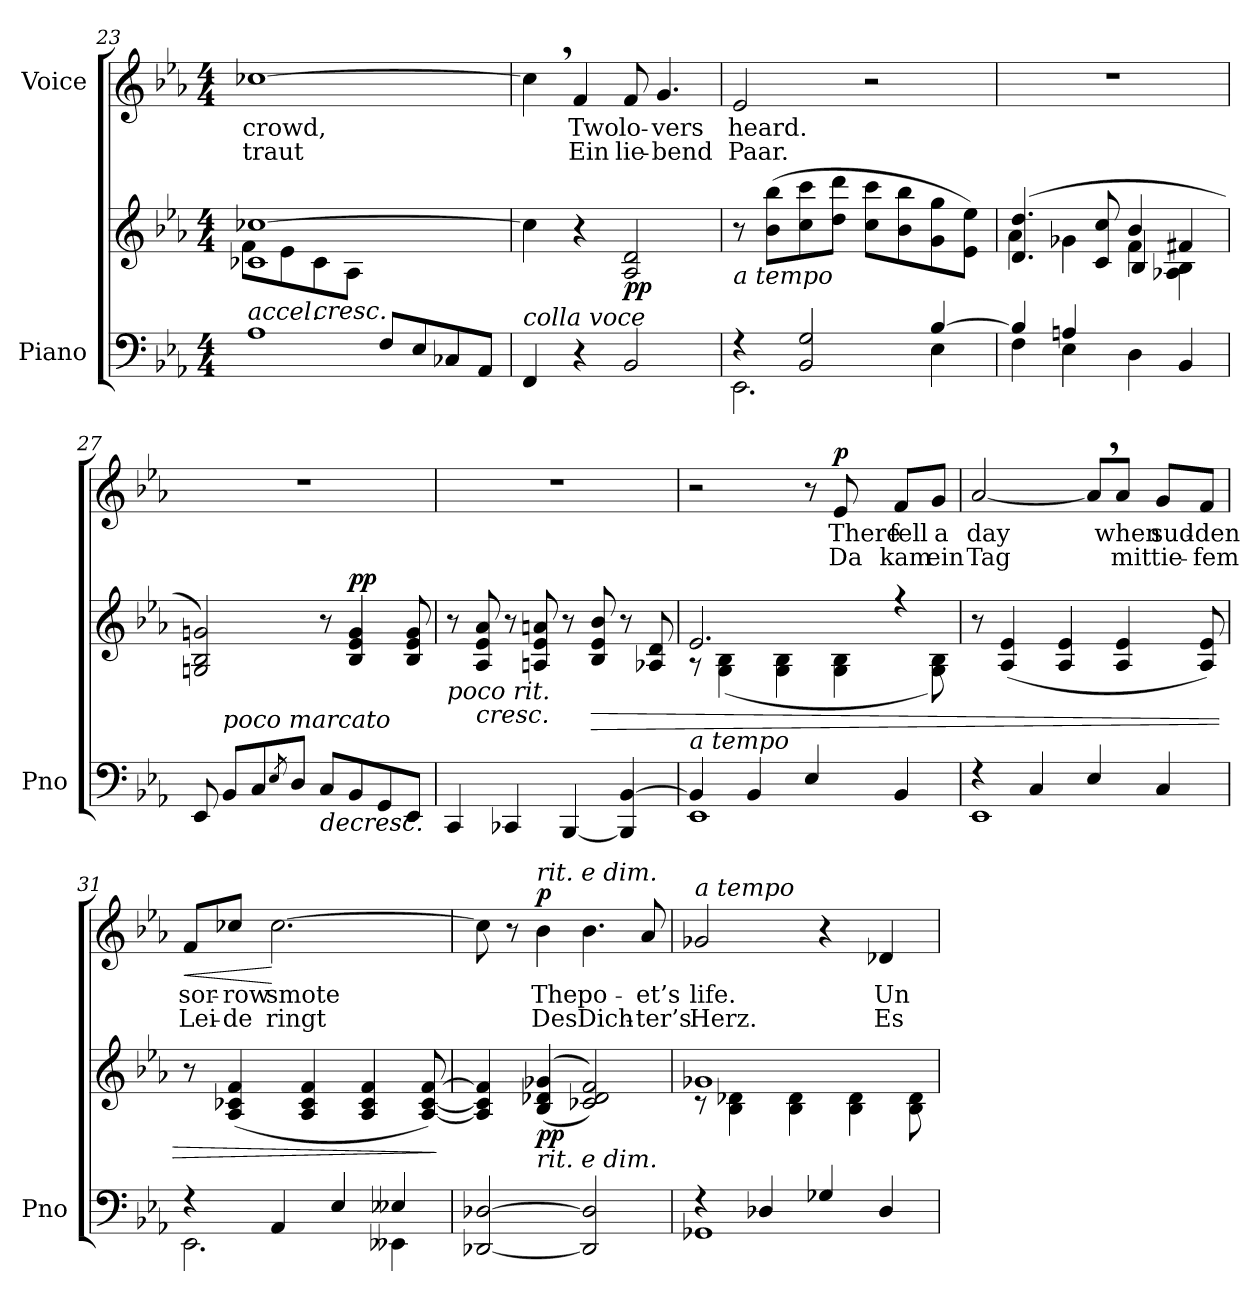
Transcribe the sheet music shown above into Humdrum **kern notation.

**kern	**kern	**dynam	**kern	**text	**text	**dynam
*part2	*part2	*part2	*part1	*part1	*part1	*part1
*staff3	*staff2	*staff2/3	*staff1	*staff1	*staff1	*staff1
*I"Piano	*	*	*I"Voice	*	*	*
*I'Pno	*	*	*	*	*	*
*clefF4	*clefG2	*	*clefG2	*	*	*
*k[b-e-a-]	*k[b-e-a-]	*	*k[b-e-a-]	*	*	*
*M4/4	*M4/4	*	*M4/4	*	*	*
=23	=23	=23	=23	=23	=23	=23
*^	*^	*	*	*	*	*
!LO:TX:i:t=accel.	!	!	!	!	!	!	!	!
2ryy	1A-	1c-X [1cc-X	8f\L	.	[1cc-X	crowd,	traut	.
.	.	.	8e-\	.	.	.	.	.
!	!	!	!	!LO:HP:b	!	!	!	!
.	.	.	8c-\	<	.	.	.	.
.	.	.	8A-\J	.	.	.	.	.
8F/L	.	.	2ryy	.	.	.	.	.
8E-/	.	.	.	.	.	.	.	.
8C-X/	.	.	.	.	.	.	.	.
8AA-/J	.	.	.	.	.	.	.	.
*v	*v	*	*	*	*	*	*	*
*	*v	*v	*	*	*	*	*
=24	=24	=24	=24	=24	=24	=24
!LO:TX:i:t=colla voce	!	!	!	!	!	!
4FF/	4cc-\]	.	4cc-,\]	.	.	.
!	!	!	!	!	!	!LO:DY:a
!	!	!	!	!	!	!LO:DY:n=1:a
4r	4r	.	4f/	Two	Ein	pp other-dynamics
!	!	!LO:DY:b	!	!	!	!
2BB-/	2A-/ 2d/	pp	8f/	lo-	lie-	.
.	.	.	4.g/	-vers	-bend	.
=25	=25	=25	=25	=25	=25	=25
*^	*	*	*	*	*	*
!	!	!LO:TX:b:i:t=a tempo	!	!	!	!	!
4r	2.EE-\	8r	.	2e-/	heard.	Paar.	.
.	.	(8b-\ 8bb-\L	.	.	.	.	.
2BB-/ 2G/	.	8cc\ 8ccc\	.	.	.	.	.
.	.	8dd\ 8ddd\J	.	.	.	.	.
.	.	8cc\ 8ccc\L	.	2r	.	.	.
.	.	8b-\ 8bb-\	.	.	.	.	.
[4B-/	4E-\	8g\ 8gg\	.	.	.	.	.
.	.	8e-\ 8ee-\J)	.	.	.	.	.
=26	=26	=26	=26	=26	=26	=26	=26
*	*	*^	*	*	*	*	*
*	*	*	*^	*	*	*	*	*
4B-/]	4F\	(>4.d/ 4.dd/	4a-\	2ryy	.	1r	.	.	.
4An/	4E-\	.	4g-X\	.	.	.	.	.	.
.	.	8c/ 8cc/	.	.	.	.	.	.	.
4ryy	4D\	4b-/	4f\	4B-/	.	.	.	.	.
4BB-/	4ryy	4f#X/	4A-X\ 4B-\	4ryy	.	.	.	.	.
*v	*v	*	*	*	*	*	*	*	*
*	*v	*v	*v	*	*	*	*	*
=27	=27	=27	=27	=27	=27	=27
8EE-/	2Gn/ 2B-/ 2gn/)	.	1r	.	.	.
!LO:TX:i:t=poco marcato	!	!	!	!	!	!
8BB-/L	.	.	.	.	.	.
8C/	.	.	.	.	.	.
8qE-/	.	.	.	.	.	.
8D/J	.	.	.	.	.	.
!	!	!LO:HP:n=1:b=2	!	!	!	!
8C/L	8r	[ >	.	.	.	.
!	!	!LO:DY:a	!	!	!	!
8BB-/	4B-/ 4e-/ 4g/	pp	.	.	.	.
8GG/	.	.	.	.	.	.
8EE-/J	8B-/ 8e-/ 8g/	.	.	.	.	.
=28	=28	=28	=28	=28	=28	=28
!	!LO:TX:b:i:t=poco rit.	!	!	!	!	!
4CC/	8r	.	1r	.	.	.
!	!	!LO:HP:b	!	!	!	!
.	8A-/ 8e-/ 8a-/	<	.	.	.	.
4CC-X/	8r	.	.	.	.	.
.	8An/ 8e-/ 8an/	.	.	.	.	.
[4BBB-/	8r	]	.	.	.	.
!	!	!LO:HP:b	!	!	!	!
.	8B-/ 8e-/ 8b-/	>	.	.	.	.
4BBB-/] [4BB-/	8r	.	.	.	.	.
.	8A-X/ 8d/	.	.	.	.	.
.	.	[	.	.	.	.
=29	=29	=29	=29	=29	=29	=29
*^	*^	*	*	*	*	*
!	!	!LO:TX:b:i:t=a tempo	!	!	!	!	!	!
4BB-/]	1EE-	2.e-/	8r	.	2r	.	.	.
.	.	.	(4G\ 4B-\	.	.	.	.	.
4BB-/	.	.	.	.	.	.	.	.
.	.	.	4G\ 4B-\	.	.	.	.	.
4E-/	.	.	.	.	8r	.	.	.
!	!	!	!	!	!	!	!	!LO:DY:a
.	.	.	4G\ 4B-\	.	8e-/	There	Da	p
4BB-/	.	4r	.	.	8f/L	fell	kam	.
.	.	.	8G\ 8B-\)	.	8g/J	a	ein	.
*	*	*v	*v	*	*	*	*	*
=30	=30	=30	=30	=30	=30	=30	=30
4r	1EE-	8r	.	[2a-/	day	Tag	.
.	.	(4A-/ 4e-/	.	.	.	.	.
4C/	.	.	.	.	.	.	.
.	.	4A-/ 4e-/	.	.	.	.	.
4E-/	.	.	.	8a-,/L]	.	.	.
.	.	4A-/ 4e-/	.	8a-/J	when	mit	.
4C/	.	.	.	8g/L	sud-	tie-	.
.	.	8A-/ 8e-/)	.	8f/J	-den	-fem	.
=31	=31	=31	=31	=31	=31	=31	=31
!	!	!	!	!	!	!	!LO:HP:b
4r	2.EE-\	8r	.	8f/L	sor-	Lei-	<
.	.	(>4A-/ 4c-X/ 4f/	.	8cc-X/J	-row	-de	.
4AA-/	.	.	.	[2.cc-\	smote	ringt	[
.	.	4A-/ 4c-/ 4f/	.	.	.	.	.
4E-/	.	.	.	.	.	.	.
.	.	4A-/ 4c-/ 4f/	.	.	.	.	.
4E--X/	4EE--X\	.	.	.	.	.	.
.	.	[8A-/ [8c-/ [8f/)	.	.	.	.	.
*v	*v	*	*	*	*	*	*
.	.	]	.	.	.	.
=32	=32	=32	=32	=32	=32	=32
[2DD-X/ [2D-X/	4A-/] 4c-/] 4f/]	.	8cc-\]	.	.	.
.	.	.	8r	.	.	.
!	!	!	!LO:TX:a:i:t=rit. e dim.	!	!	!
!	!LO:TX:b:i:t=rit. e dim.	!	!	!	!	!
!	!	!LO:DY:b	!	!	!	!LO:DY:a
.	((>4B-/ 4d-X/ 4g-X/	pp	4b-\	The	Des	p
2DD-/] 2D-/]	2c-X/ 2d-/ 2f/))	.	4.b-\	po-	Dich-	.
.	.	.	8a-/	-et’s	-ter’s	.
=33	=33	=33	=33	=33	=33	=33
*^	*^	*	*	*	*	*
!	!	!	!	!	!LO:TX:a:i:t=a tempo	!	!	!
4r	1GG-X	1g-X	8r	.	2g-X/	life.	Herz.	.
.	.	.	4B-\ 4d-X\	.	.	.	.	.
4D-X/	.	.	.	.	.	.	.	.
.	.	.	4B-\ 4d-\	.	.	.	.	.
4G-X/	.	.	.	.	4r	.	.	.
.	.	.	4B-\ 4d-\	.	.	.	.	.
4D-/	.	.	.	.	4d-X/	Un-	Es	.
.	.	.	8B-\ 8d-\	.	.	.	.	.
*v	*v	*	*	*	*	*	*	*
*	*v	*v	*	*	*	*	*
=	=	=	=	=	=	=
*-	*-	*-	*-	*-	*-	*-
